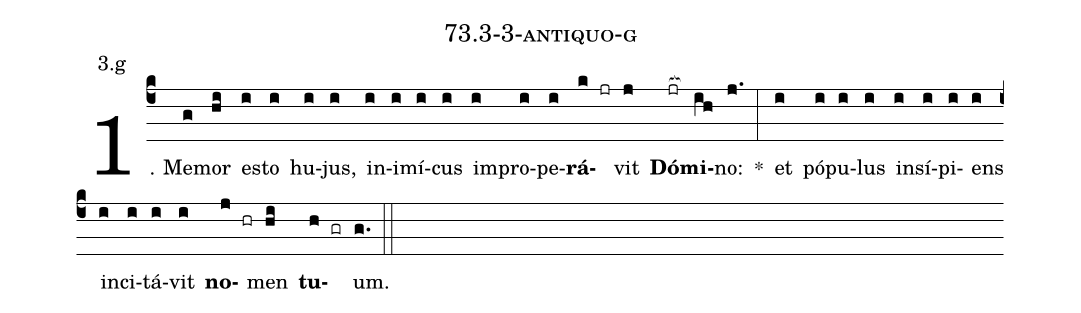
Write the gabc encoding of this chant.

name: 73.3-3-antiquo-g;
annotation: 3.g;
%%
(c4)1. Me(g)mor(hi) es(i)to(i) hu(i)jus,(i) in(i)i(i)mí(i)cus(i) im(i)pro(i)pe(i)<b>rá</b>(k jr)vit(j) <b>Dó</b>(jr[ocb:1{])<b>mi</b>(ih[ocb:0}])no:(j.) *(:) et(i) pó(i)pu(i)lus(i) in(i)sí(i)pi(i)ens(i) in(i)ci(i)tá(i)vit(i) <b>no</b>(j hr)men(hi) <b>tu</b>(h gr)um.(g.) (::)


%E(i) u(i) o(j) u(hi) a(h) e.(g.) (::)
